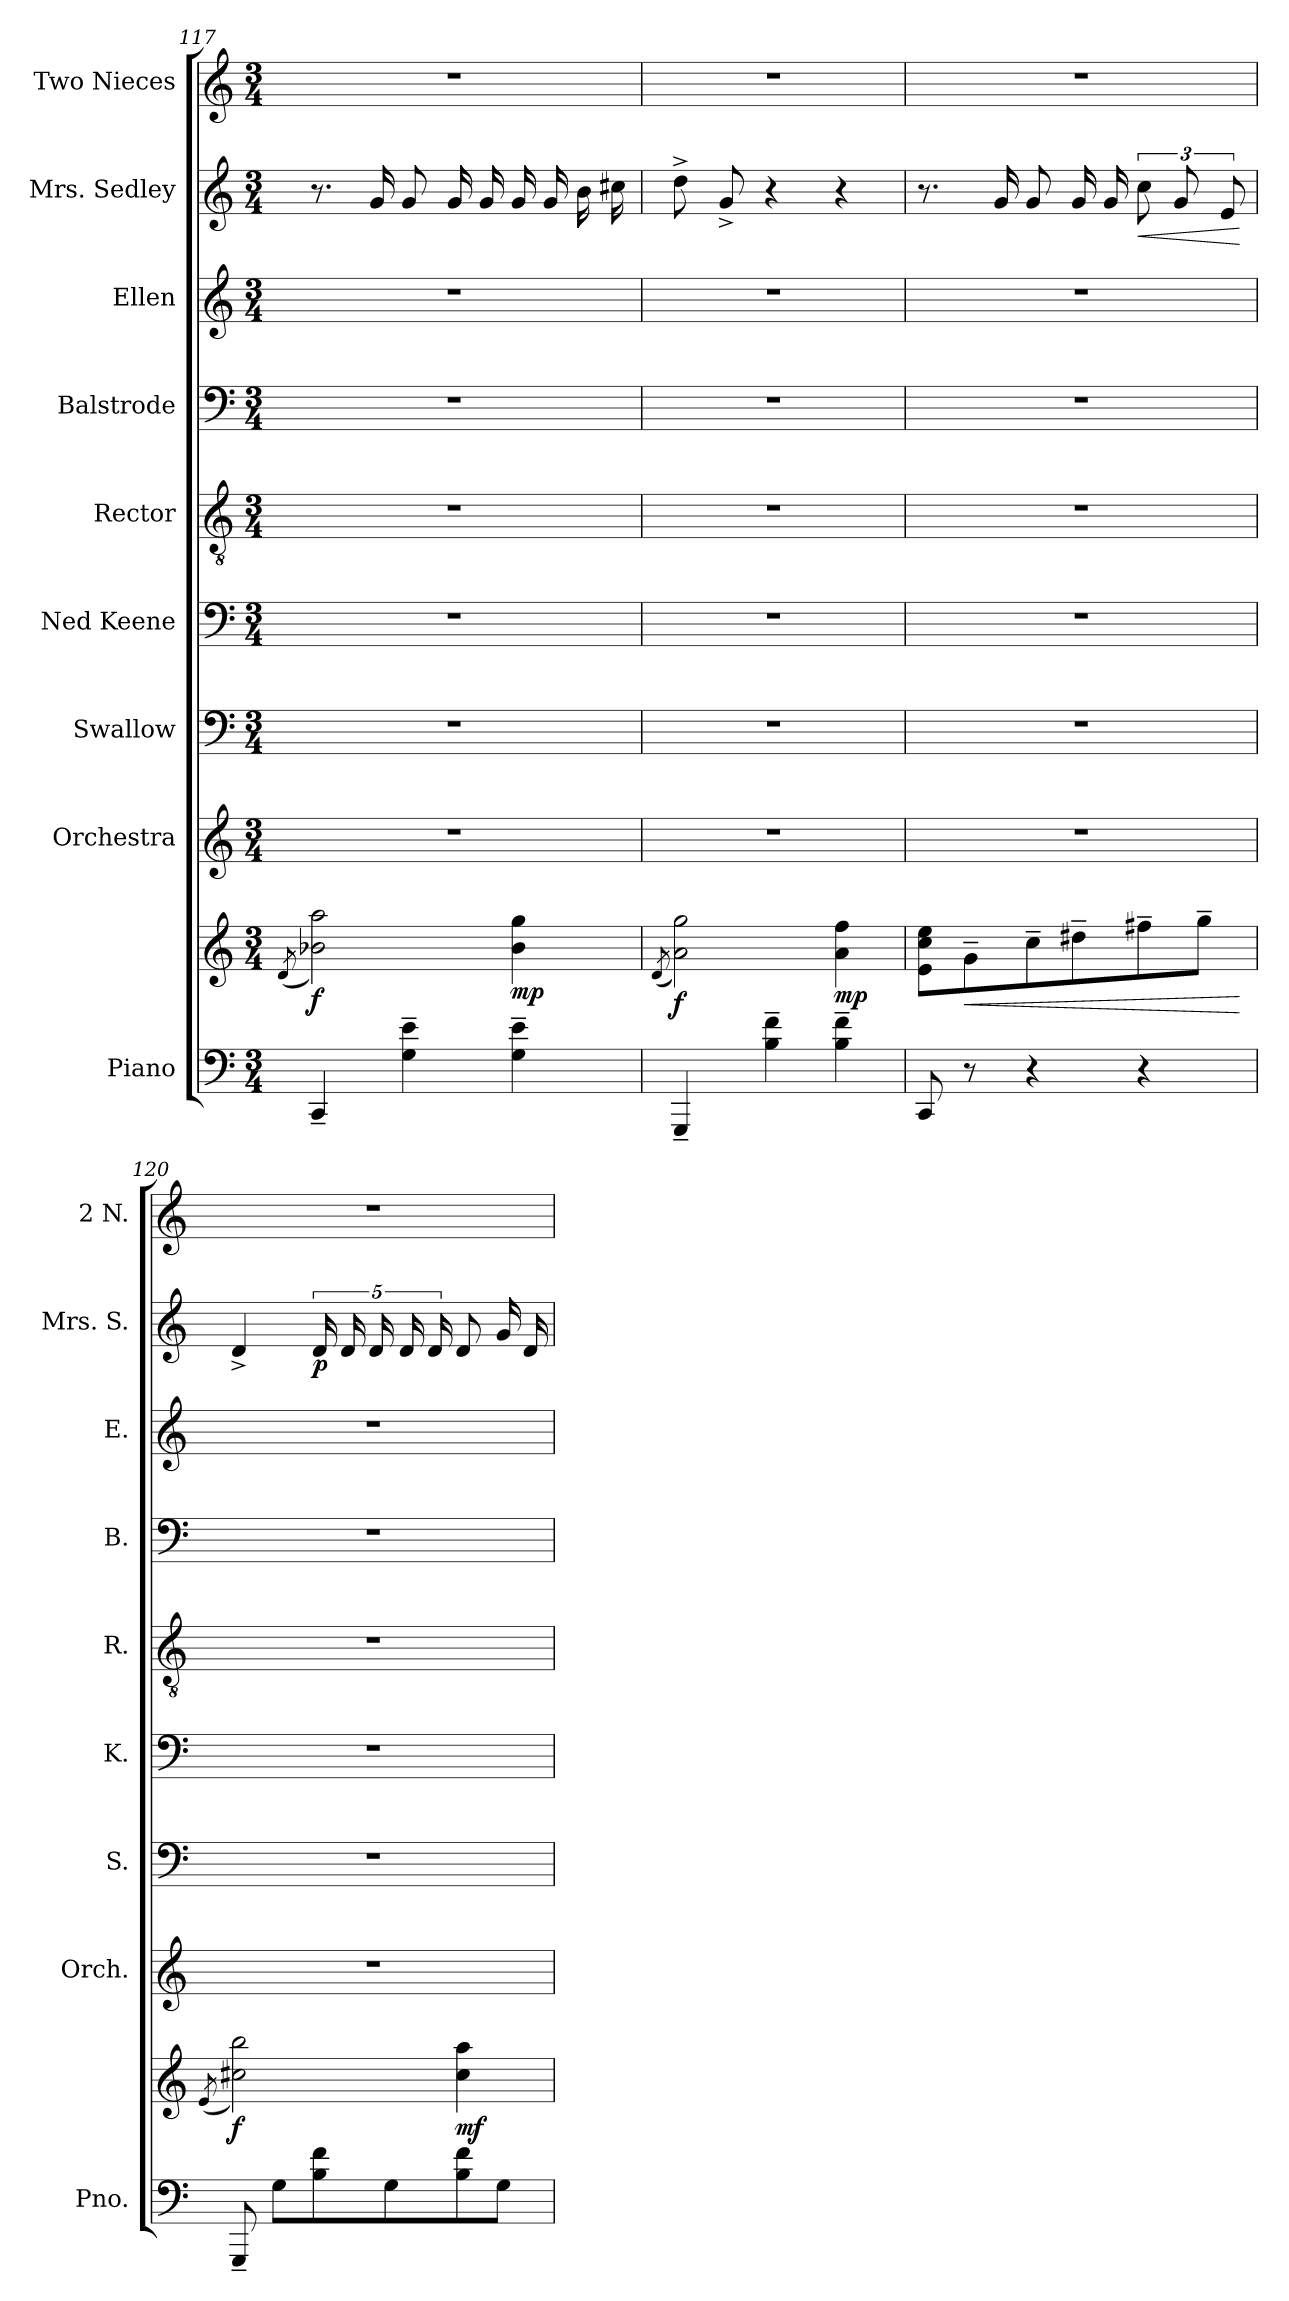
**kern	**kern	**dynam	**kern	**kern	**kern	**kern	**kern	**kern	**kern	**dynam	**kern
*part9	*part9	*part9	*part8	*part7	*part6	*part5	*part4	*part3	*part2	*part2	*part1
*staff10	*staff9	*staff9/10	*staff8	*staff7	*staff6	*staff5	*staff4	*staff3	*staff2	*staff2	*staff1
*I"Piano	*	*	*I"Orchestra	*I"Swallow	*I"Ned Keene	*I"Rector	*I"Balstrode	*I"Ellen	*I"Mrs. Sedley	*	*I"Two Nieces
*I'Pno.	*	*	*I'Orch.	*I'S.	*I'K.	*I'R.	*I'B.	*I'E.	*I'Mrs. S.	*	*I'2 N.
*clefF4	*clefG2	*	*clefG2	*clefF4	*clefF4	*clefGv2	*clefF4	*clefG2	*clefG2	*	*clefG2
*k[]	*k[]	*	*k[]	*k[]	*k[]	*k[]	*k[]	*k[]	*k[]	*	*k[]
*M3/4	*M3/4	*	*M3/4	*M3/4	*M3/4	*M3/4	*M3/4	*M3/4	*M3/4	*	*M3/4
=117	=117	=117	=117	=117	=117	=117	=117	=117	=117	=117	=117
.	(<8qd/	.	.	.	.	.	.	.	.	.	.
!	!	!LO:DY:b	!	!	!	!	!	!	!	!	!
4CC~/	2b-X\ 2aa\)	f	2.r	2.r	2.r	2.r	2.r	2.r	8.r	.	2.r
.	.	.	.	.	.	.	.	.	16g/	.	.
4G\~ 4e\~	.	.	.	.	.	.	.	.	8g/	.	.
.	.	.	.	.	.	.	.	.	16g/	.	.
.	.	.	.	.	.	.	.	.	16g/	.	.
!	!	!LO:DY:b	!	!	!	!	!	!	!	!	!
4G\~ 4e\~	4b-\ 4gg\	mp	.	.	.	.	.	.	16g/	.	.
.	.	.	.	.	.	.	.	.	16g/	.	.
.	.	.	.	.	.	.	.	.	16b\	.	.
.	.	.	.	.	.	.	.	.	16cc#X\	.	.
!!LO:PB:g=z
=118	=118	=118	=118	=118	=118	=118	=118	=118	=118	=118	=118
.	(<8qd/	.	.	.	.	.	.	.	.	.	.
!	!	!LO:DY:b	!	!	!	!	!	!	!	!	!
4GGG~/	2a\ 2gg\)	f	2.r	2.r	2.r	2.r	2.r	2.r	8dd^\	.	2.r
.	.	.	.	.	.	.	.	.	8g^/	.	.
4B\~ 4f\~	.	.	.	.	.	.	.	.	4r	.	.
!	!	!LO:DY:b	!	!	!	!	!	!	!	!	!
4B\~ 4f\~	4a\ 4ff\	mp	.	.	.	.	.	.	4r	.	.
=119	=119	=119	=119	=119	=119	=119	=119	=119	=119	=119	=119
8CC/	8e\ 8cc\ 8ee\L	.	2.r	2.r	2.r	2.r	2.r	2.r	8.r	.	2.r
!	!	!LO:HP:b	!	!	!	!	!	!	!	!	!
8r	8g~\	<	.	.	.	.	.	.	.	.	.
.	.	.	.	.	.	.	.	.	16g/	.	.
4r	8cc~\	.	.	.	.	.	.	.	8g/	.	.
.	8dd#X~\	.	.	.	.	.	.	.	16g/	.	.
.	.	.	.	.	.	.	.	.	16g/	.	.
!	!	!	!	!	!	!	!	!	!	!LO:HP:b	!
4r	8ff#X~\	.	.	.	.	.	.	.	12cc\	<	.
.	.	.	.	.	.	.	.	.	12g/	.	.
.	8gg~\J	.	.	.	.	.	.	.	.	.	.
.	.	.	.	.	.	.	.	.	12e/	.	.
.	.	[	.	.	.	.	.	.	.	[	.
=120	=120	=120	=120	=120	=120	=120	=120	=120	=120	=120	=120
.	(<8qe/	.	.	.	.	.	.	.	.	.	.
!	!	!LO:DY:b	!	!	!	!	!	!	!	!	!
8GGG~/	2cc#X\ 2bb\)	f	2.r	2.r	2.r	2.r	2.r	2.r	4d^/	.	2.r
8G\L	.	.	.	.	.	.	.	.	.	.	.
!	!	!	!	!	!	!	!	!	!	!LO:DY:b	!
8B\ 8f\	.	.	.	.	.	.	.	.	20d/	p	.
.	.	.	.	.	.	.	.	.	20d/	.	.
.	.	.	.	.	.	.	.	.	20d/	.	.
8G\	.	.	.	.	.	.	.	.	.	.	.
.	.	.	.	.	.	.	.	.	20d/	.	.
.	.	.	.	.	.	.	.	.	20d/	.	.
!	!	!LO:DY:b	!	!	!	!	!	!	!	!	!
8B\ 8f\	4cc#\ 4aa\	mf	.	.	.	.	.	.	8d/	.	.
8G\J	.	.	.	.	.	.	.	.	16g/	.	.
.	.	.	.	.	.	.	.	.	16d/	.	.
=	=	=	=	=	=	=	=	=	=	=	=
*-	*-	*-	*-	*-	*-	*-	*-	*-	*-	*-	*-
